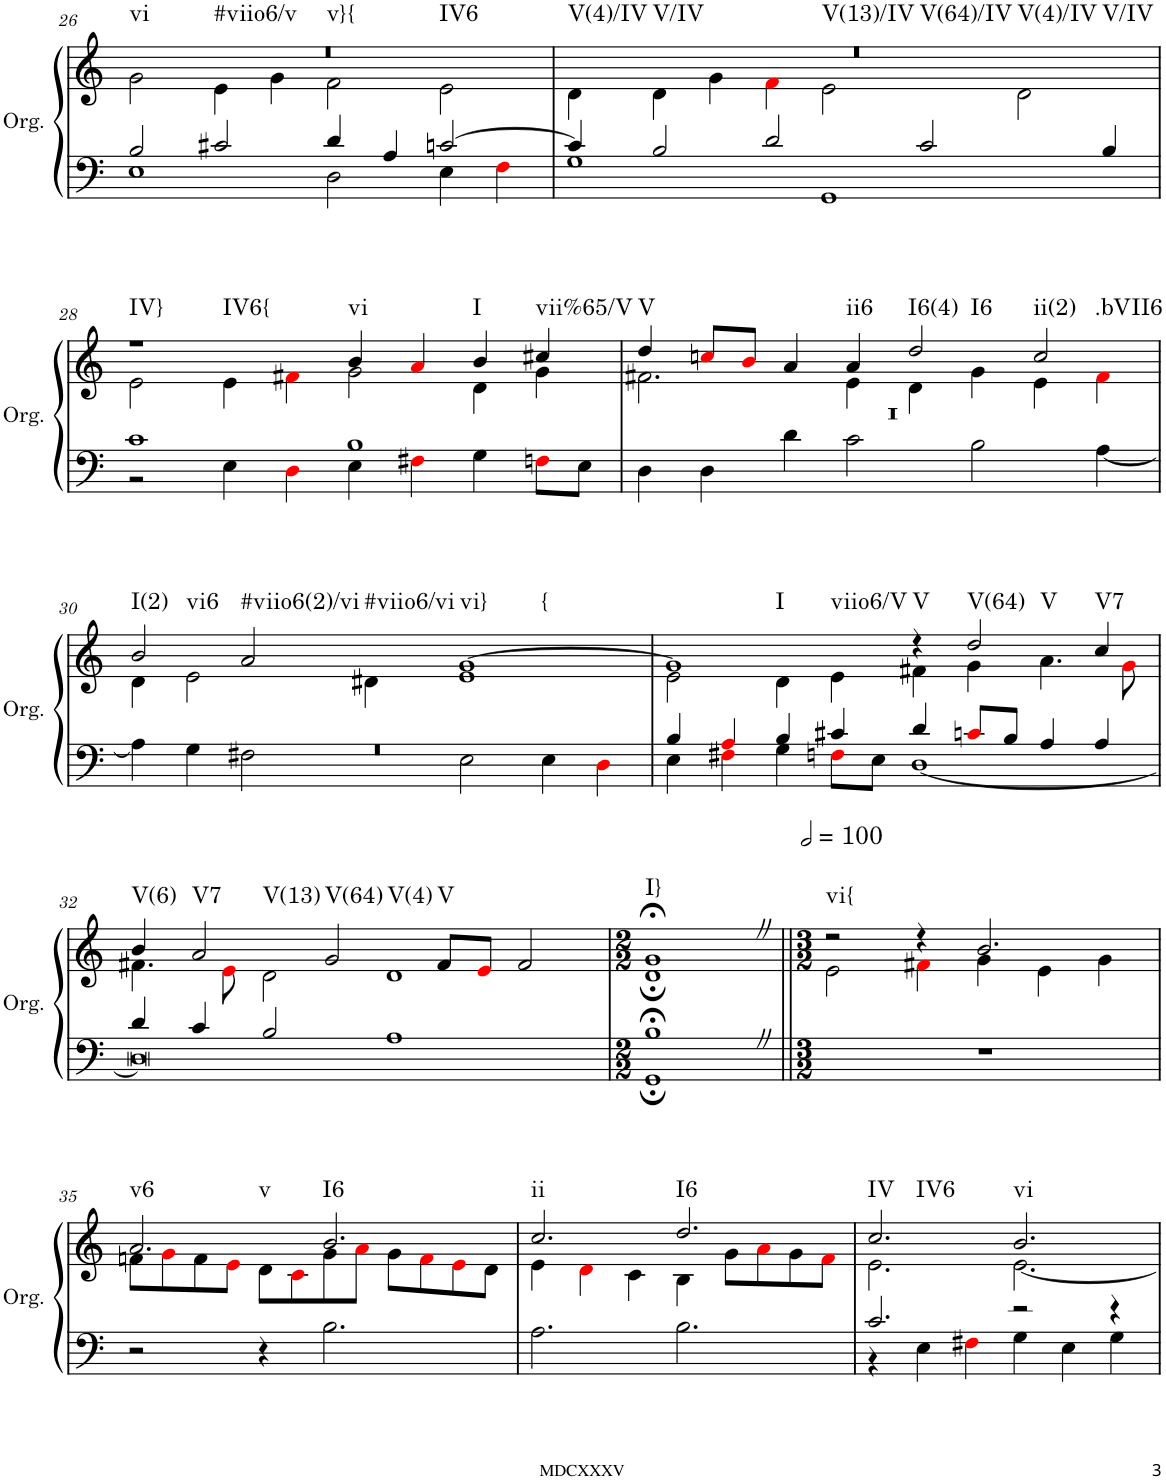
**kern	**kern	**harte	**kern
*part2	*part2	*part2	*part1
*staff3	*staff2	*	*staff1
*I"Organ	*	*	*I"Voice
*I'Org.	*	*	*I'Vo.
!!LO:PB:g=z
*clefF4	*clefG2	*	*clefGv2
*k[]	*k[]	*	*k[]
*M4/2	*M4/2	*	*M4/2
=26	=26	=26	=26
*^	*^	*	*
!	!	!	!	!LO:H:n=1:kt=vi	!
!	!	!	!	!LO:H:n=2:kt=#viio6/v	!
!	!	!	!	!LO:H:n=3:kt=v}{	!
!	!	!	!	!LO:H:n=4:kt=IV6	!
2B/	1E	0r	2g\	N N N N	0r
2c#X/	.	.	4e\	.	.
.	.	.	4g\	.	.
4d/	2D\	.	2f\	.	.
4A/	.	.	.	.	.
[2cn/	4E\	.	2e\	.	.
.	4Fi\	.	.	.	.
=27	=27	=27	=27	=27	=27
!	!	!	!	!LO:H:n=1:kt=V(4)/IV	!
!	!	!	!	!LO:H:n=2:kt=V/IV	!
!	!	!	!	!LO:H:n=3:kt=V(13)/IV	!
!	!	!	!	!LO:H:n=4:kt=V(64)/IV	!
!	!	!	!	!LO:H:n=5:kt=V(4)/IV	!
!	!	!	!	!LO:H:n=6:kt=V/IV	!
4c/]	1G	0r	4d\	N N N N N N	0r
2B/	.	.	4d\	.	.
.	.	.	4g\	.	.
2d/	.	.	4fi\	.	.
.	1GG	.	2e\	.	.
2c/	.	.	.	.	.
.	.	.	2d\	.	.
4B/	.	.	.	.	.
!!LO:LB:g=z
=28	=28	=28	=28	=28	=28
!	!	!	!	!LO:H:n=1:kt=IV}	!
!	!	!	!	!LO:H:n=2:kt=IV6{	!
1c	2r	1r	2e\	N N	0r
.	4E\	.	4e\	.	.
.	4Di\	.	4f#Xi\	.	.
!	!	!	!	!LO:H:kt=vi	!
1B	4E\	4b/	2g\	N	.
.	4F#Xi\	4ai/	.	.	.
!	!	!	!	!LO:H:kt=I	!
.	4G\	4b/	4d\	N	.
!	!	!	!	!LO:H:kt=vii%65/V	!
.	8Fni\L	4cc#X/	4g\	N	.
.	8E\J	.	.	.	.
=29	=29	=29	=29	=29	=29
!	!	!	!	!LO:H:kt=V	!
0r	4D\	4dd/	2.f#X\	N	0r
.	4D\	8ccni/L	.	.	.
.	.	8bi/J	.	.	.
.	4d\	4a/	.	.	.
!	!	!	!	!LO:H:kt=ii6	!
.	2c\	4a/	4e\	N	.
!	!	!	!	!LO:H:n=1:kt=I6(4)	!
!	!	!	!	!LO:H:n=2:kt=I6	!
.	.	2dd/	4d\	N N	.
.	2B\	.	4g\	.	.
!	!	!	!	!LO:H:n=1:kt=ii(2)	!
!	!	!	!	!LO:H:n=2:kt=.bVII6	!
.	.	2cc/	4e\	N N	.
.	[4A\	.	4f#i\	.	.
!!LO:LB:g=z
=30	=30	=30	=30	=30	=30
!	!	!	!	!LO:H:n=1:kt=I(2)	!
!	!	!	!	!LO:H:n=2:kt=vi6	!
0r	4A\]	2b/	4d\	N N	0r
.	4G\	.	2e\	.	.
!	!	!	!	!LO:H:n=1:kt=#viio6(2)/vi	!
!	!	!	!	!LO:H:n=2:kt=#viio6/vi	!
.	2F#X\	2a/	.	N N	.
.	.	.	4d#X\	.	.
!	!	!	!	!LO:H:n=1:kt=vi}	!
!	!	!	!	!LO:H:n=2:kt={	!
.	2E\	[1g	1e	N N	.
.	4E\	.	.	.	.
.	4Di\	.	.	.	.
=31	=31	=31	=31	=31	=31
!	!	!	!	!LO:H:n=1:kt=I	!
!	!	!	!	!LO:H:n=2:kt=viio6/V	!
4B/	4E\	1g]	2e\	N N	0r
4Ai/	4F#Xi\	.	.	.	.
4B/	4G\	.	4d\	.	.
4c#X/	8Fni\L	.	4e\	.	.
.	8E\J	.	.	.	.
!	!	!	!	!LO:H:kt=V	!
4d/	[1D	4r	4f#X\	N	.
!	!	!	!	!LO:H:n=1:kt=V(64)	!
!	!	!	!	!LO:H:n=2:kt=V	!
8cni/L	.	2dd/	4g\	N N	.
8B/J	.	.	.	.	.
4A/	.	.	4.a\	.	.
!	!	!	!	!LO:H:kt=V7	!
4A/	.	4cc/	.	N	.
.	.	.	8gi\	.	.
!!LO:LB:g=z
=32	=32	=32	=32	=32	=32
!	!	!	!	!LO:H:kt=V(6)	!
4d/	0D]	4b/	4.f#X\	N	0r
!	!	!	!	!LO:H:n=1:kt=V7	!
!	!	!	!	!LO:H:n=2:kt=V(13)	!
4c/	.	2a/	.	N N	.
.	.	.	8ei\	.	.
2B/	.	.	2d\	.	.
!	!	!	!	!LO:H:n=1:kt=V(64)	!
!	!	!	!	!LO:H:n=2:kt=V(4)	!
.	.	2g/	.	N N	.
1A	.	.	1d	.	.
!	!	!	!	!LO:H:kt=V	!
.	.	8f#/L	.	N	.
.	.	8ei/J	.	.	.
.	.	2f#/	.	.	.
=33	=33	=33	=33	=33	=33
*M2/2	*	*M2/2	*	*	*M2/2
!	!	!	!	!LO:H:kt=I}	!
1B;<Z	1GG;	1g;<Z	1d;	N	1r;<
*v	*v	*	*	*	*
=34||	=34||	=34||	=34||	=34||
*M3/2	*M3/2	*	*	*M3/2
*	*	*	*	*MM200
*^	*	*	*	*
!	!	!	!	!LO:H:kt=vi{	!
*v	*v	*	*	*	*
1.r	2r	2e\	N	1.r
.	4r	4f#Xi\	.	.
.	2.b/	4g\	.	.
.	.	4e\	.	.
.	.	4g\	.	.
!!LO:LB:g=z
=35	=35	=35	=35	=35
!	!	!	!LO:H:n=1:kt=v6	!
!	!	!	!LO:H:n=2:kt=v	!
2r	2.a/	8fn\L	N N	1.r
.	.	8gi\	.	.
.	.	8f\	.	.
.	.	8ei\J	.	.
4r	.	8d\L	.	.
.	.	8ci\	.	.
!	!	!	!LO:H:kt=I6	!
2.B\	2.b/	8g\	N	.
.	.	8ai\J	.	.
.	.	8g\L	.	.
.	.	8fi\	.	.
.	.	8ei\	.	.
.	.	8d\J	.	.
=36	=36	=36	=36	=36
!	!	!	!LO:H:kt=ii	!
2.A\	2.cc/	4e\	N	1.r
.	.	4di\	.	.
.	.	4c\	.	.
!	!	!	!LO:H:kt=I6	!
2.B\	2.dd/	4B\	N	.
.	.	8g\L	.	.
.	.	8ai\	.	.
.	.	8g\	.	.
.	.	8fi\J	.	.
=37	=37	=37	=37	=37
*^	*	*	*	*
!	!	!	!	!LO:H:n=1:kt=IV	!
!	!	!	!	!LO:H:n=2:kt=IV6	!
2.c/	4r	2.cc/	2.e\	N N	1.r
.	4E\	.	.	.	.
.	4F#Xi\	.	.	.	.
!	!	!	!	!LO:H:kt=vi	!
2r	4G\	2.b/	[2.e\	N	.
.	4E\	.	.	.	.
4r	4G\	.	.	.	.
*v	*v	*	*	*	*
*	*v	*v	*	*
=	=	=	=
*-	*-	*-	*-
